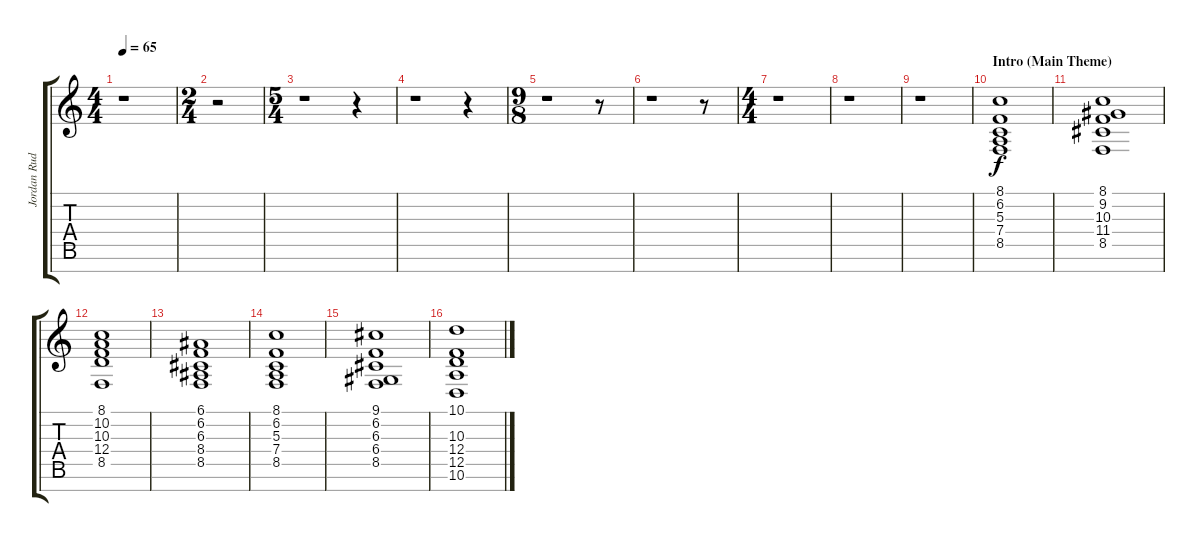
\track ("Jordan Rudess" "Jordan Rud") {instrument acousticgrandpiano}
\staff {score tabs}
\tuning (E4 B3 G3 D3 A2 E2 B1) {hide}
\ts (4 4)
\tempo 65
\clef g2
\ks c
r.1{dy f} |
\ts (2 4)
r.2 |
\ts (5 4)
r.1 r.4 |
r.1 r.4 |
\ts (9 8)
r.1 r.8 |
r.1 r.8 |
\ts (4 4)
r.1 |
r.1 |
r.1 |
\section ("" "Intro (Main Theme)")
(8.1 6.2 5.3 7.4 8.5).1{volume 9 instrument choiraahs} |
(8.1 9.2 10.3 11.4 8.5).1 |
(8.1 10.2 10.3 12.4 8.5).1 |
(6.1 6.2 6.3 8.4 8.5).1 |
(8.1 6.2 5.3 7.4 8.5).1 |
(9.1 6.2 6.3 6.4 8.5).1 |
(10.1 10.3 12.4 12.5 10.6).1
